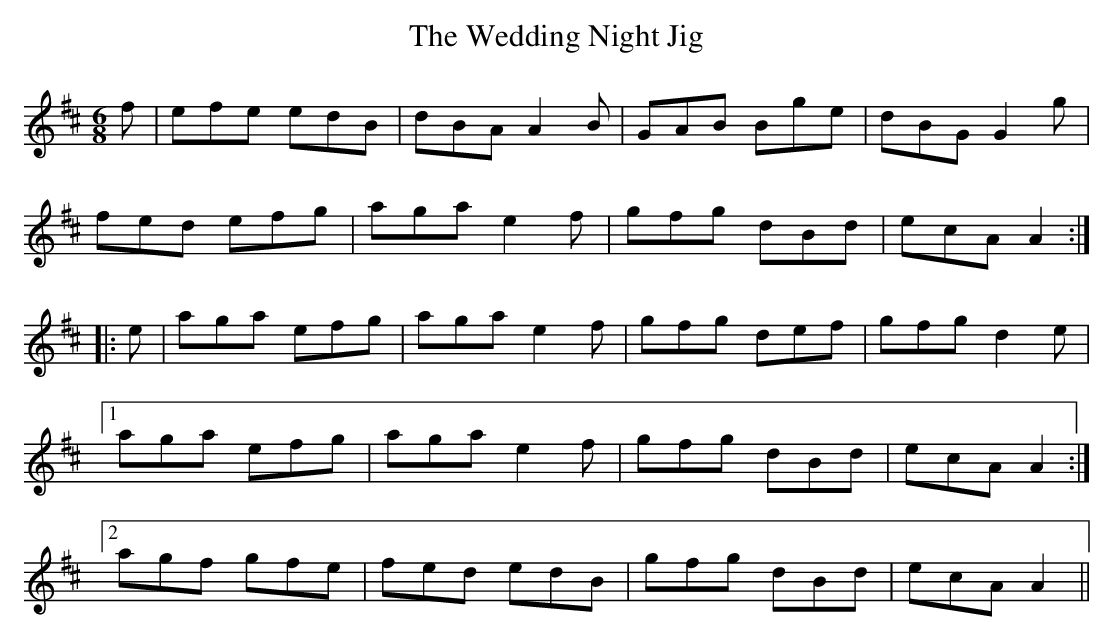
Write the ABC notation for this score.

X:1
T:Wedding Night Jig, The
M:6/8
L:1/8
K:Amix
f|efe edB|dBA A2B|GAB Bge|dBG G2g|
fed efg|aga e2f|gfg dBd|ecA A2:|
|:e|aga efg|aga e2f|gfg def|gfg d2e|
[1 aga efg|aga e2f|gfg dBd|ecA A2:|
[2 agf gfe|fed edB|gfg dBd|ecA A2||
